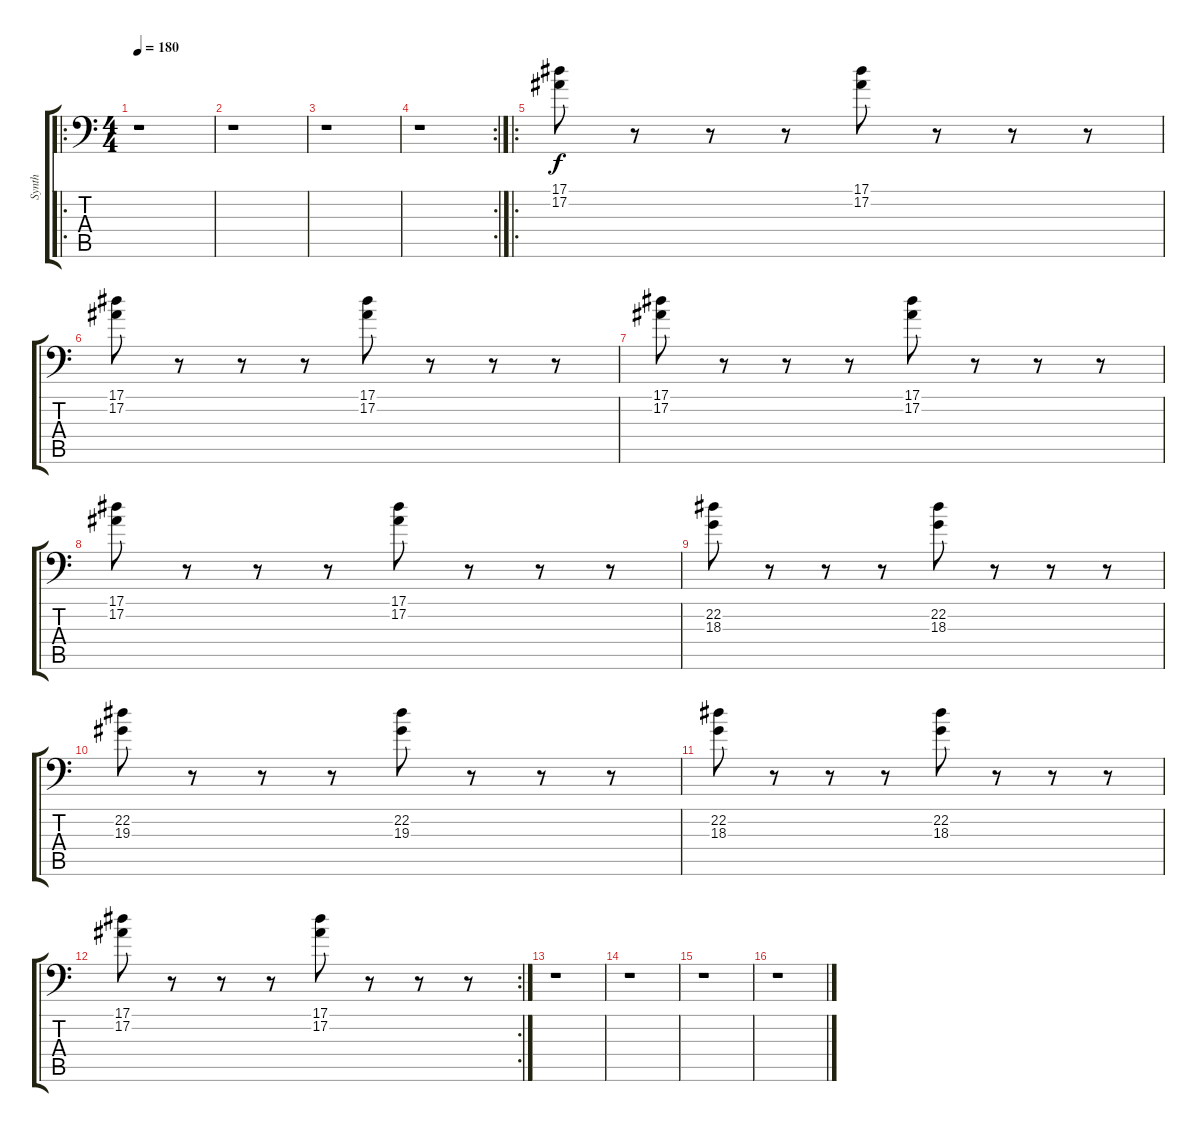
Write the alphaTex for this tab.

\track ("Synth" "Synth") {instrument synthstrings2}
\staff {score tabs}
\tuning (Bb3 F3 Db3 Ab2 Eb2 Bb1) {hide}
\ro
\ts (4 4)
\tempo 180
\clef f4
\ks c
r.1{dy f} |
r.1 |
r.1 |
\rc 2
r.1 |
\ro
(17.1 17.2).8 r.8 r.8 r.8 (17.1 17.2).8 r.8 r.8 r.8 |
(17.1 17.2).8 r.8 r.8 r.8 (17.1 17.2).8 r.8 r.8 r.8 |
(17.1 17.2).8 r.8 r.8 r.8 (17.1 17.2).8 r.8 r.8 r.8 |
(17.1 17.2).8 r.8 r.8 r.8 (17.1 17.2).8 r.8 r.8 r.8 |
(22.2 18.3).8 r.8 r.8 r.8 (22.2 18.3).8 r.8 r.8 r.8 |
(22.2 19.3).8 r.8 r.8 r.8 (22.2 19.3).8 r.8 r.8 r.8 |
(22.2 18.3).8 r.8 r.8 r.8 (22.2 18.3).8 r.8 r.8 r.8 |
\rc 2
(17.1 17.2).8 r.8 r.8 r.8 (17.1 17.2).8 r.8 r.8 r.8 |
r.1 |
r.1 |
r.1 |
r.1
